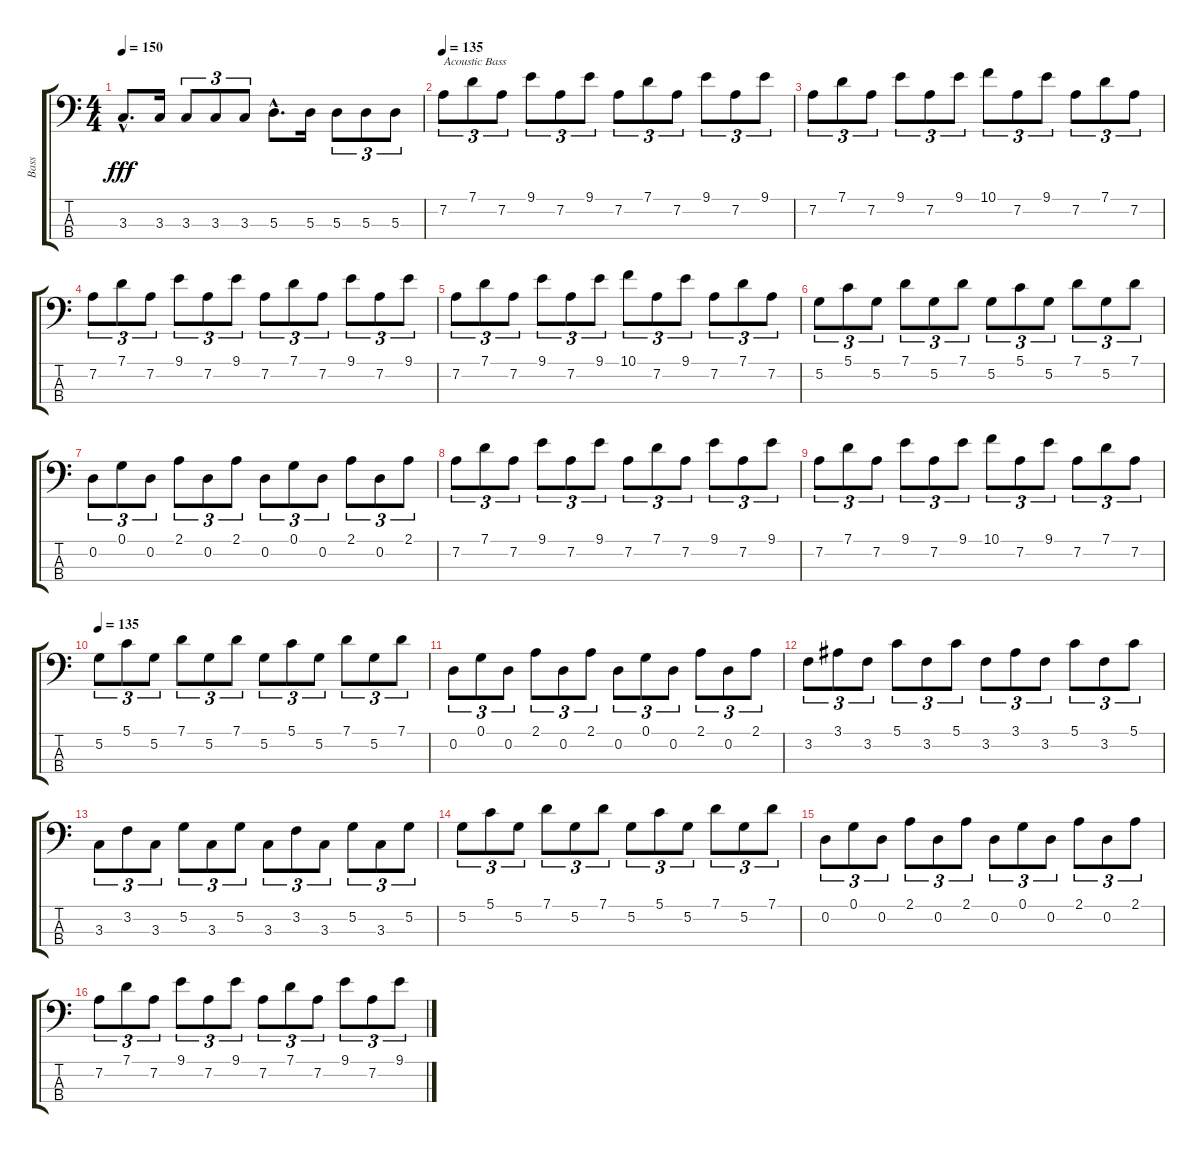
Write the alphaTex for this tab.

\track ("Bass" "Bass") {instrument electricbassfinger}
\staff {score tabs}
\tuning (G2 D2 A1 E1) {hide}
\ts (4 4)
\tempo 150
\clef f4
\ks c
3.3{hac}.8{d dy fff} 3.3.16 3.3.8{tu (3 2)} 3.3.8{tu (3 2)} 3.3.8{tu (3 2)} 5.3{hac}.8{d} 5.3.16 5.3.8{tu (3 2)} 5.3.8{tu (3 2)} 5.3.8{tu (3 2)} |
\tempo 135
7.2.8{tu (3 2) txt "Acoustic Bass" instrument acousticguitarsteel} 7.1.8{tu (3 2)} 7.2.8{tu (3 2)} 9.1.8{tu (3 2)} 7.2.8{tu (3 2)} 9.1.8{tu (3 2)} 7.2.8{tu (3 2)} 7.1.8{tu (3 2)} 7.2.8{tu (3 2)} 9.1.8{tu (3 2)} 7.2.8{tu (3 2)} 9.1.8{tu (3 2)} |
7.2.8{tu (3 2)} 7.1.8{tu (3 2)} 7.2.8{tu (3 2)} 9.1.8{tu (3 2)} 7.2.8{tu (3 2)} 9.1.8{tu (3 2)} 10.1.8{tu (3 2)} 7.2.8{tu (3 2)} 9.1.8{tu (3 2)} 7.2.8{tu (3 2)} 7.1.8{tu (3 2)} 7.2.8{tu (3 2)} |
7.2.8{tu (3 2)} 7.1.8{tu (3 2)} 7.2.8{tu (3 2)} 9.1.8{tu (3 2)} 7.2.8{tu (3 2)} 9.1.8{tu (3 2)} 7.2.8{tu (3 2)} 7.1.8{tu (3 2)} 7.2.8{tu (3 2)} 9.1.8{tu (3 2)} 7.2.8{tu (3 2)} 9.1.8{tu (3 2)} |
7.2.8{tu (3 2)} 7.1.8{tu (3 2)} 7.2.8{tu (3 2)} 9.1.8{tu (3 2)} 7.2.8{tu (3 2)} 9.1.8{tu (3 2)} 10.1.8{tu (3 2)} 7.2.8{tu (3 2)} 9.1.8{tu (3 2)} 7.2.8{tu (3 2)} 7.1.8{tu (3 2)} 7.2.8{tu (3 2)} |
5.2.8{tu (3 2)} 5.1.8{tu (3 2)} 5.2.8{tu (3 2)} 7.1.8{tu (3 2)} 5.2.8{tu (3 2)} 7.1.8{tu (3 2)} 5.2.8{tu (3 2)} 5.1.8{tu (3 2)} 5.2.8{tu (3 2)} 7.1.8{tu (3 2)} 5.2.8{tu (3 2)} 7.1.8{tu (3 2)} |
0.2.8{tu (3 2)} 0.1.8{tu (3 2)} 0.2.8{tu (3 2)} 2.1.8{tu (3 2)} 0.2.8{tu (3 2)} 2.1.8{tu (3 2)} 0.2.8{tu (3 2)} 0.1.8{tu (3 2)} 0.2.8{tu (3 2)} 2.1.8{tu (3 2)} 0.2.8{tu (3 2)} 2.1.8{tu (3 2)} |
7.2.8{tu (3 2)} 7.1.8{tu (3 2)} 7.2.8{tu (3 2)} 9.1.8{tu (3 2)} 7.2.8{tu (3 2)} 9.1.8{tu (3 2)} 7.2.8{tu (3 2)} 7.1.8{tu (3 2)} 7.2.8{tu (3 2)} 9.1.8{tu (3 2)} 7.2.8{tu (3 2)} 9.1.8{tu (3 2)} |
7.2.8{tu (3 2)} 7.1.8{tu (3 2)} 7.2.8{tu (3 2)} 9.1.8{tu (3 2)} 7.2.8{tu (3 2)} 9.1.8{tu (3 2)} 10.1.8{tu (3 2)} 7.2.8{tu (3 2)} 9.1.8{tu (3 2)} 7.2.8{tu (3 2)} 7.1.8{tu (3 2)} 7.2.8{tu (3 2)} |
\tempo 135
5.2.8{tu (3 2)} 5.1.8{tu (3 2)} 5.2.8{tu (3 2)} 7.1.8{tu (3 2)} 5.2.8{tu (3 2)} 7.1.8{tu (3 2)} 5.2.8{tu (3 2)} 5.1.8{tu (3 2)} 5.2.8{tu (3 2)} 7.1.8{tu (3 2)} 5.2.8{tu (3 2)} 7.1.8{tu (3 2)} |
0.2.8{tu (3 2)} 0.1.8{tu (3 2)} 0.2.8{tu (3 2)} 2.1.8{tu (3 2)} 0.2.8{tu (3 2)} 2.1.8{tu (3 2)} 0.2.8{tu (3 2)} 0.1.8{tu (3 2)} 0.2.8{tu (3 2)} 2.1.8{tu (3 2)} 0.2.8{tu (3 2)} 2.1.8{tu (3 2)} |
3.2.8{tu (3 2)} 3.1.8{tu (3 2)} 3.2.8{tu (3 2)} 5.1.8{tu (3 2)} 3.2.8{tu (3 2)} 5.1.8{tu (3 2)} 3.2.8{tu (3 2)} 3.1.8{tu (3 2)} 3.2.8{tu (3 2)} 5.1.8{tu (3 2)} 3.2.8{tu (3 2)} 5.1.8{tu (3 2)} |
3.3.8{tu (3 2)} 3.2.8{tu (3 2)} 3.3.8{tu (3 2)} 5.2.8{tu (3 2)} 3.3.8{tu (3 2)} 5.2.8{tu (3 2)} 3.3.8{tu (3 2)} 3.2.8{tu (3 2)} 3.3.8{tu (3 2)} 5.2.8{tu (3 2)} 3.3.8{tu (3 2)} 5.2.8{tu (3 2)} |
5.2.8{tu (3 2)} 5.1.8{tu (3 2)} 5.2.8{tu (3 2)} 7.1.8{tu (3 2)} 5.2.8{tu (3 2)} 7.1.8{tu (3 2)} 5.2.8{tu (3 2)} 5.1.8{tu (3 2)} 5.2.8{tu (3 2)} 7.1.8{tu (3 2)} 5.2.8{tu (3 2)} 7.1.8{tu (3 2)} |
0.2.8{tu (3 2)} 0.1.8{tu (3 2)} 0.2.8{tu (3 2)} 2.1.8{tu (3 2)} 0.2.8{tu (3 2)} 2.1.8{tu (3 2)} 0.2.8{tu (3 2)} 0.1.8{tu (3 2)} 0.2.8{tu (3 2)} 2.1.8{tu (3 2)} 0.2.8{tu (3 2)} 2.1.8{tu (3 2)} |
7.2.8{tu (3 2)} 7.1.8{tu (3 2)} 7.2.8{tu (3 2)} 9.1.8{tu (3 2)} 7.2.8{tu (3 2)} 9.1.8{tu (3 2)} 7.2.8{tu (3 2)} 7.1.8{tu (3 2)} 7.2.8{tu (3 2)} 9.1.8{tu (3 2)} 7.2.8{tu (3 2)} 9.1.8{tu (3 2)}
